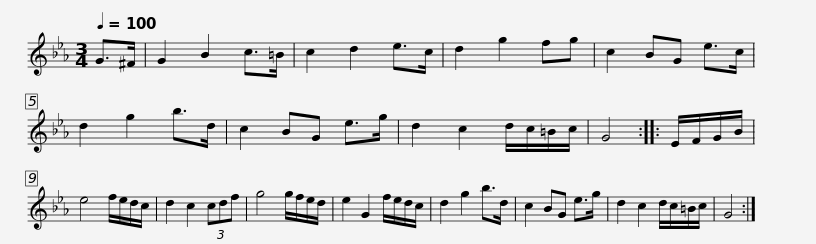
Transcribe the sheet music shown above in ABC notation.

X:1
L:1/8
Q:1/4=100
M:3/4
I:linebreak $
K:Cmin
V:1 treble
V:1
 G>^F | G2 B2 c>=B | c2 d2 e>c | d2 g2 fg | c2 BG e>c | %5
 d2 g2 b>d | c2 BG e>g | d2 c2 d/c/=B/c/ | G4 ::$ E/F/G/B/ | %10
 e4 f/e/d/c/ | d2 c2 (3cdf | g4 g/f/e/d/ | e2 G2 f/e/d/c/ | d2 g2 b>d | %15
 c2 BG e>g | d2 c2 d/c/=B/c/ |$ G4 :| %18
